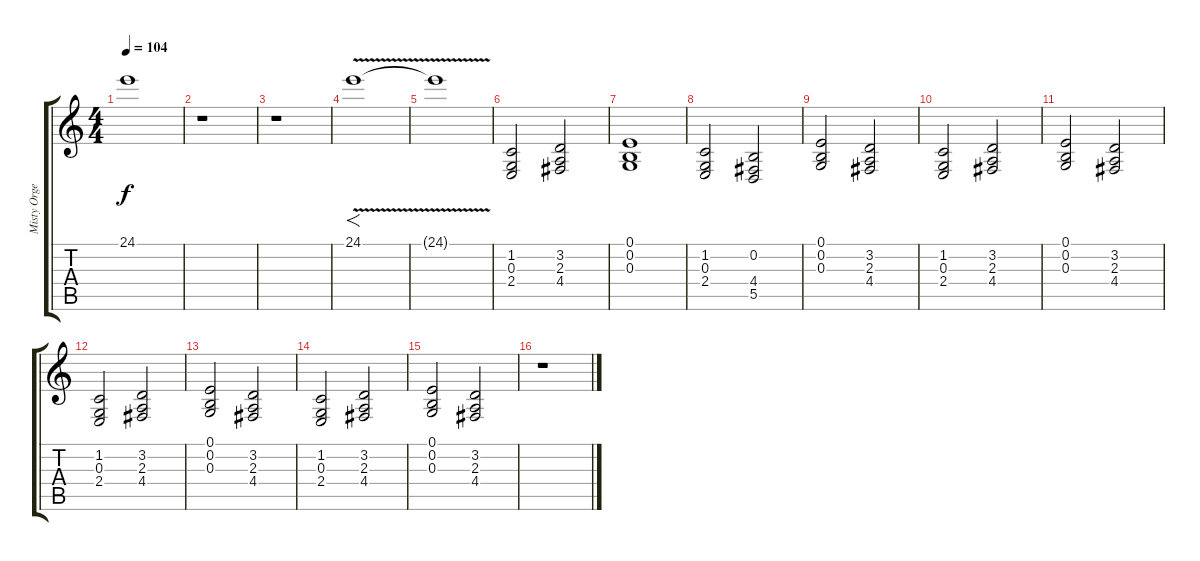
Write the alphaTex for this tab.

\track ("Misty Orgel" "Misty Orge") {instrument drawbarorgan}
\staff {score tabs}
\tuning (E4 B3 G3 D3 A2 E2) {hide}
\ts (4 4)
\tempo 104
\clef g2
\ks c
24.1{t}.1{dy f volume 6} |
r.1 |
r.1{volume 15} |
24.1{v}.1{f instrument recorder} |
24.1{t}.1{volume 6} |
(1.2 0.3 2.4).2{volume 15 instrument drawbarorgan} (3.2 2.3 4.4).2 |
(0.1 0.2 0.3).1 |
(1.2 0.3 2.4).2 (0.2 4.4 5.5).2 |
(0.1 0.2 0.3).2 (3.2 2.3 4.4).2 |
(1.2 0.3 2.4).2 (3.2 2.3 4.4).2 |
(0.1 0.2 0.3).2 (3.2 2.3 4.4).2 |
(1.2 0.3 2.4).2 (3.2 2.3 4.4).2 |
(0.1 0.2 0.3).2 (3.2 2.3 4.4).2 |
(1.2 0.3 2.4).2 (3.2 2.3 4.4).2 |
(0.1 0.2 0.3).2 (3.2 2.3 4.4).2 |
r.1
